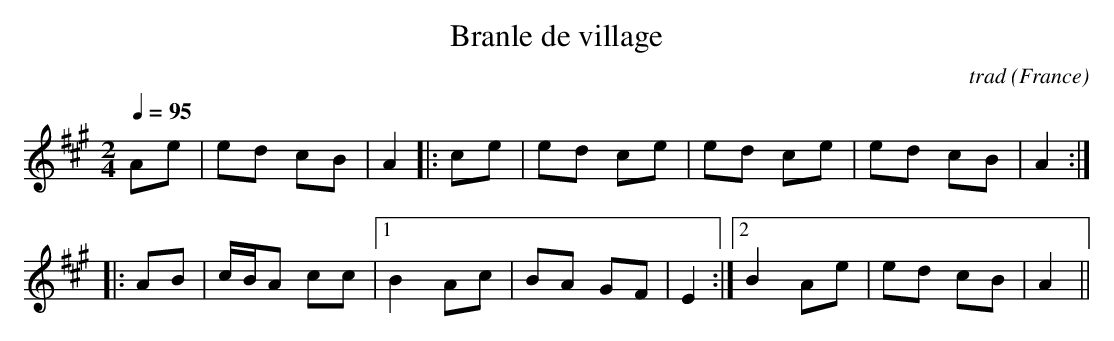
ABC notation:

X:1
T:Branle de village
C:trad
O:France
M:2/4
L:1/8
Q:1/4=95
K:A
Ae|ed cB|A2|:ce|ed ce|ed ce|ed cB|A2:|
|:AB|c/2B/2A cc|1B2 Ac|BA GF|E2:|2B2 Ae|ed cB|A2||
